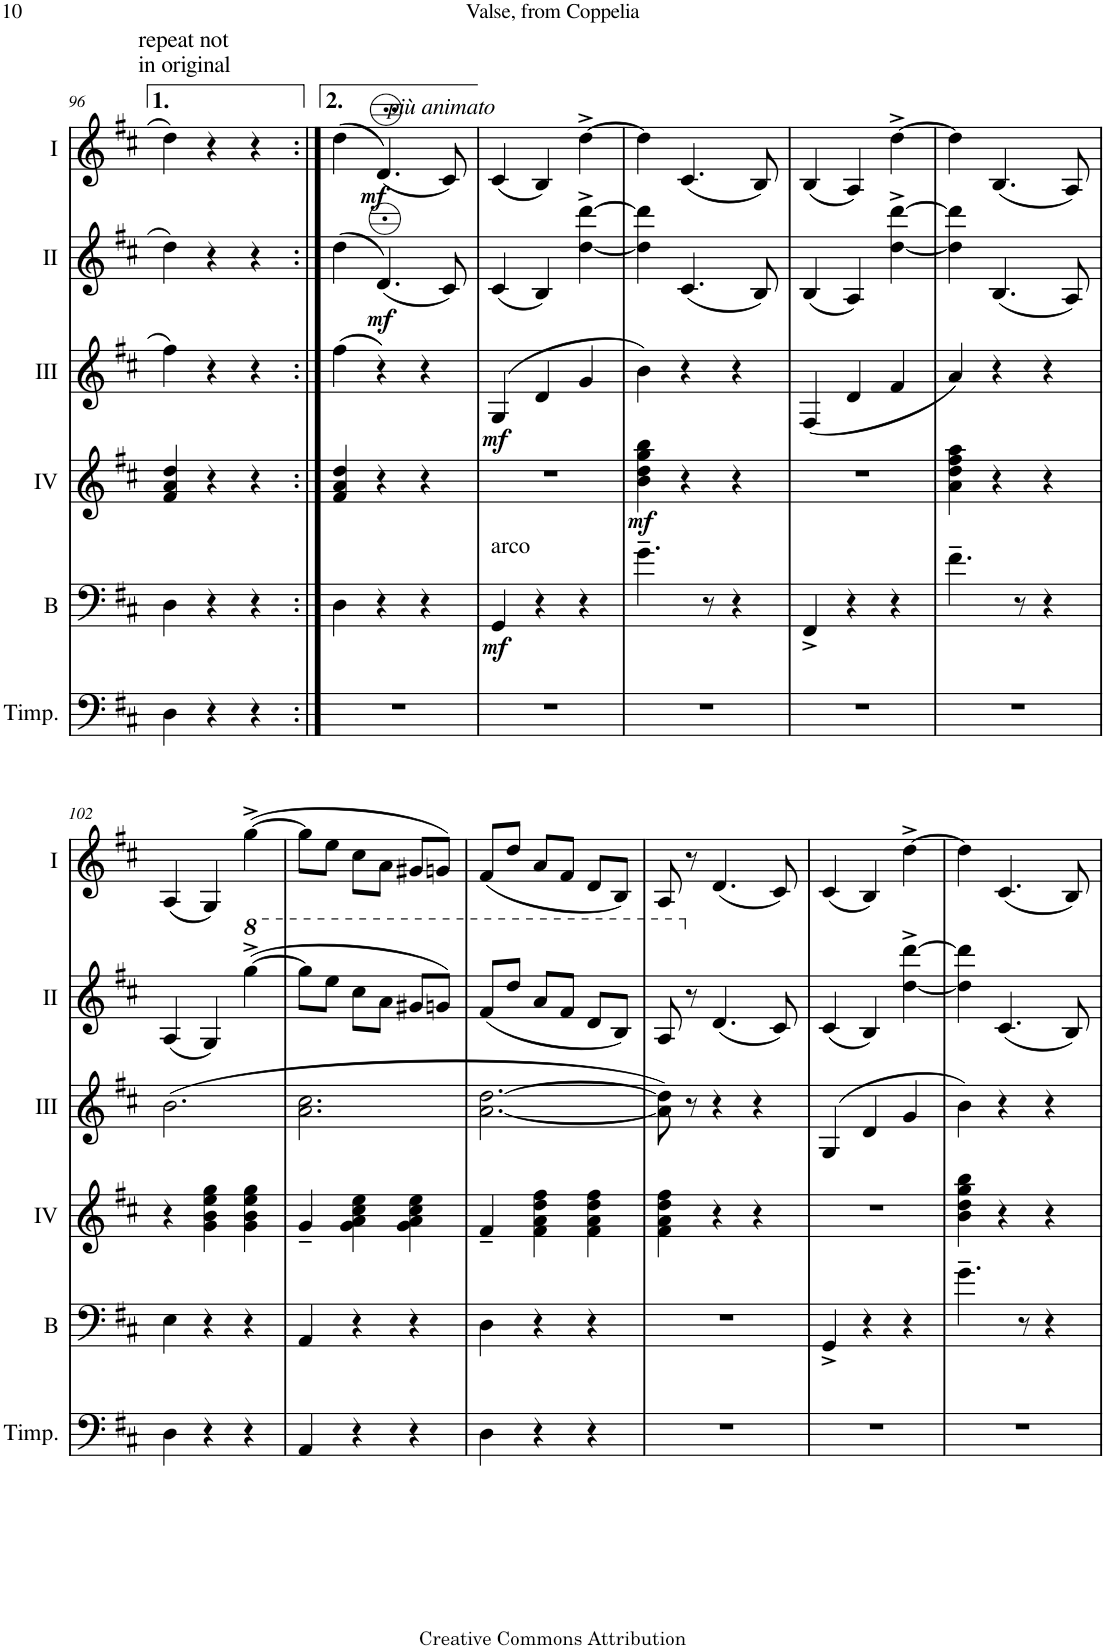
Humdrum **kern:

**kern	**kern	**dynam	**kern	**dynam	**kern	**dynam	**kern	**dynam	**kern	**dynam
*part6	*part5	*part5	*part4	*part4	*part3	*part3	*part2	*part2	*part1	*part1
*staff6	*staff5	*staff5	*staff4	*staff4	*staff3	*staff3	*staff2	*staff2	*staff1	*staff1
*I"Timpani	*I"Bass	*	*I"Acc. 4	*	*I"Acc. 3	*	*I"Acc. 2	*	*I"Acc. 1	*
*I'Timp.	*I'B	*	*	*	*	*	*	*	*	*
!!LO:PB:g=z
*clefF4	*clefF4	*	*clefG2	*	*clefG2	*	*clefG2	*	*clefG2	*
*	*Trd7c12	*	*Trd7c12	*	*Trd7c12	*	*	*	*	*
*k[f#c#]	*k[f#c#]	*	*k[f#c#]	*	*k[f#c#]	*	*k[f#c#]	*	*k[f#c#]	*
*M3/4	*M3/4	*	*M3/4	*	*M3/4	*	*M3/4	*	*M3/4	*
=96	=96	=96	=96	=96	=96	=96	=96	=96	=96	=96
!	!	!	!	!	!	!	!	!	!LO:TX:a:t=repeat not	!
!	!	!	!	!	!	!	!	!	!LO:TX:a:t=in original	!
4D\	4D\	.	4f#/ 4a/ 4dd/	.	4ff#\	.	4dd\	.	4dd\	.
4r	4r	.	4r	.	4r	.	4r	.	4r	.
4r	4r	.	4r	.	4r	.	4r	.	4r	.
=97:|!	=97:|!	=97:|!	=97:|!	=97:|!	=97:|!	=97:|!	=97:|!	=97:|!	=97:|!	=97:|!
!	!	!	!	!	!	!	!	!	!LO:TX:a:i:t=più animato	!
2.r	4D\	.	4f#/ 4a/ 4dd/	.	(4ff#\	.	(4dd\	.	(4dd\	.
!	!	!	!	!	!	!	!	!LO:DY:b	!	!LO:DY:b
.	4r	.	4r	.	4r)	.	(4.d/)	mf	(4.d/)	mf
.	4r	.	4r	.	4r	.	.	.	.	.
.	.	.	.	.	.	.	8c#/)	.	8c#/)	.
=98	=98	=98	=98	=98	=98	=98	=98	=98	=98	=98
!	!LO:TX:a:t=arco	!	!	!	!	!	!	!	!	!
!	!	!LO:DY:b	!	!	!	!LO:DY:b	!	!	!	!
2.r	4GG/	mf	2.r	.	(4G/	mf	(4c#/	.	(4c#/	.
.	4r	.	.	.	4d/	.	4B/)	.	4B/)	.
.	4r	.	.	.	4g/	.	[4dd\^ [4ddd\^	.	[4dd^\	.
=99	=99	=99	=99	=99	=99	=99	=99	=99	=99	=99
!	!	!	!	!LO:DY:b	!	!	!	!	!	!
2.r	4.g~\	.	4b\ 4dd\ 4gg\ 4bb\	mf	4b\)	.	4dd\] 4ddd\]	.	4dd\]	.
.	.	.	4r	.	4r	.	(4.c#/	.	(4.c#/	.
.	8r	.	.	.	.	.	.	.	.	.
.	4r	.	4r	.	4r	.	.	.	.	.
.	.	.	.	.	.	.	8B/)	.	8B/)	.
=100	=100	=100	=100	=100	=100	=100	=100	=100	=100	=100
2.r	4FF#^/	.	2.r	.	(4F#/	.	(4B/	.	(4B/	.
.	4r	.	.	.	4d/	.	4A/)	.	4A/)	.
.	4r	.	.	.	4f#/	.	[4dd\^ [4ddd\^	.	[4dd^\	.
=101	=101	=101	=101	=101	=101	=101	=101	=101	=101	=101
2.r	4.f#~\	.	4a\ 4dd\ 4ff#\ 4aa\	.	4a/)	.	4dd\] 4ddd\]	.	4dd\]	.
.	.	.	4r	.	4r	.	(4.B/	.	(4.B/	.
.	8r	.	.	.	.	.	.	.	.	.
.	4r	.	4r	.	4r	.	.	.	.	.
.	.	.	.	.	.	.	8A/)	.	8A/)	.
!!LO:LB:g=z
=102	=102	=102	=102	=102	=102	=102	=102	=102	=102	=102
4D\	4E\	.	4r	.	(2.b\	.	(4A/	.	(4A/	.
4r	4r	.	4g\ 4b\ 4ee\ 4gg\	.	.	.	4G/)	.	4G/)	.
*	*	*	*	*	*	*	*8va	*	*	*
4r	4r	.	4g\ 4b\ 4ee\ 4gg\	.	.	.	([4ggg^\	.	([4gg^\	.
=103	=103	=103	=103	=103	=103	=103	=103	=103	=103	=103
4AA/	4AA/	.	4g~/	.	2.a\ 2.cc#\	.	8ggg\L]	.	8gg\L]	.
.	.	.	.	.	.	.	8eee\J	.	8ee\J	.
4r	4r	.	4g\ 4a\ 4cc#\ 4ee\	.	.	.	8ccc#\L	.	8cc#\L	.
.	.	.	.	.	.	.	8aa\J	.	8a\J	.
4r	4r	.	4g\ 4a\ 4cc#\ 4ee\	.	.	.	8gg#X/L	.	8g#X/L	.
.	.	.	.	.	.	.	8ggn/J)	.	8gn/J)	.
=104	=104	=104	=104	=104	=104	=104	=104	=104	=104	=104
4D\	4D\	.	4f#~/	.	[2.a\ [2.dd\	.	(8ff#/L	.	(8f#/L	.
.	.	.	.	.	.	.	8ddd/J	.	8dd/J	.
4r	4r	.	4f#\ 4a\ 4dd\ 4ff#\	.	.	.	8aa/L	.	8a/L	.
.	.	.	.	.	.	.	8ff#/J	.	8f#/J	.
4r	4r	.	4f#\ 4a\ 4dd\ 4ff#\	.	.	.	8dd/L	.	8d/L	.
.	.	.	.	.	.	.	8b/J)	.	8B/J)	.
=105	=105	=105	=105	=105	=105	=105	=105	=105	=105	=105
2.r	2.r	.	4f#\ 4a\ 4dd\ 4ff#\	.	8a\] 8dd\])	.	8a/	.	8A/	.
*	*	*	*	*	*	*	*X8va	*	*	*
.	.	.	.	.	8r	.	8r	.	8r	.
.	.	.	4r	.	4r	.	(4.d/	.	(4.d/	.
.	.	.	4r	.	4r	.	.	.	.	.
.	.	.	.	.	.	.	8c#/)	.	8c#/)	.
=106	=106	=106	=106	=106	=106	=106	=106	=106	=106	=106
2.r	4GG^/	.	2.r	.	(4G/	.	(4c#/	.	(4c#/	.
.	4r	.	.	.	4d/	.	4B/)	.	4B/)	.
.	4r	.	.	.	4g/	.	[4dd\^ [4ddd\^	.	[4dd^\	.
=107	=107	=107	=107	=107	=107	=107	=107	=107	=107	=107
2.r	4.g~\	.	4b\ 4dd\ 4gg\ 4bb\	.	4b\)	.	4dd\] 4ddd\]	.	4dd\]	.
.	.	.	4r	.	4r	.	(4.c#/	.	(4.c#/	.
.	8r	.	.	.	.	.	.	.	.	.
.	4r	.	4r	.	4r	.	.	.	.	.
.	.	.	.	.	.	.	8B/)	.	8B/)	.
=	=	=	=	=	=	=	=	=	=	=
*-	*-	*-	*-	*-	*-	*-	*-	*-	*-	*-
